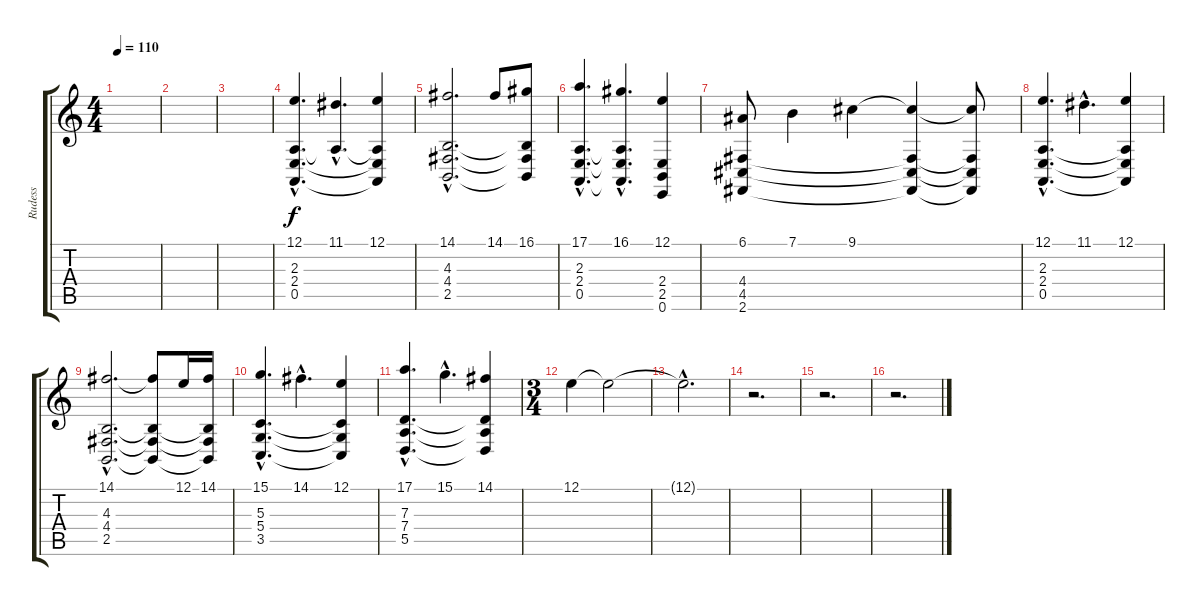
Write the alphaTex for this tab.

\track ("Rudess" "Rudess") {instrument stringensemble1}
\staff {score tabs}
\tuning (E4 B3 G3 D3 A2 E2) {hide}
\ts (4 4)
\tempo 110
\clef g2
\ks c
|
|
|
(12.1{hac} 2.3{hac} 2.4{hac} 0.5{hac}).4{d volume 11 instrument stringensemble1} (11.1{hac} 2.3{hac t}).4{d} (12.1 2.3{t} 2.4{t} 0.5{t}).4 |
(14.1{hac} 4.3{hac} 4.4{hac} 2.5{hac}).2{d} 14.1.8 (16.1 4.3{t} 4.4{t} 2.5{t}).8 |
(17.1{hac} 2.3{hac} 2.4{hac} 0.5{hac}).4{d} (16.1{hac} 2.3{hac t} 2.4{hac t} 0.5{hac t}).4{d} (12.1 2.4 2.5 0.6).4 |
(6.1 4.4 4.5 2.6).8 7.1.4 9.1.4 (9.1{t} 4.4{t} 4.5{t} 2.6{t}).4 (9.1{t} 4.4{t} 4.5{t} 2.6{t}).8 |
(12.1{hac} 2.3{hac} 2.4{hac} 0.5{hac}).4{d} 11.1{hac}.4{d} (12.1 2.3{t} 2.4{t} 0.5{t}).4 |
(14.1{hac} 4.3{hac} 4.4{hac} 2.5{hac}).2{d} (14.1{t} 4.3{t} 4.4{t} 2.5{t}).8 12.1.16 (14.1 4.3{t} 4.4{t} 2.5{t}).16 |
(15.1{hac} 5.3{hac} 5.4{hac} 3.5{hac}).4{d} 14.1{hac}.4{d} (12.1 5.3{t} 5.4{t} 3.5{t}).4 |
(17.1{hac} 7.3{hac} 7.4{hac} 5.5{hac}).4{d} 15.1{hac}.4{d} (14.1 7.3{t} 7.4{t} 5.5{t}).4 |
\ts (3 4)
12.1.4 12.1{t}.2{volume 2} |
12.1{hac t}.2{d} |
r.2{d} |
r.2{d} |
r.2{d}
